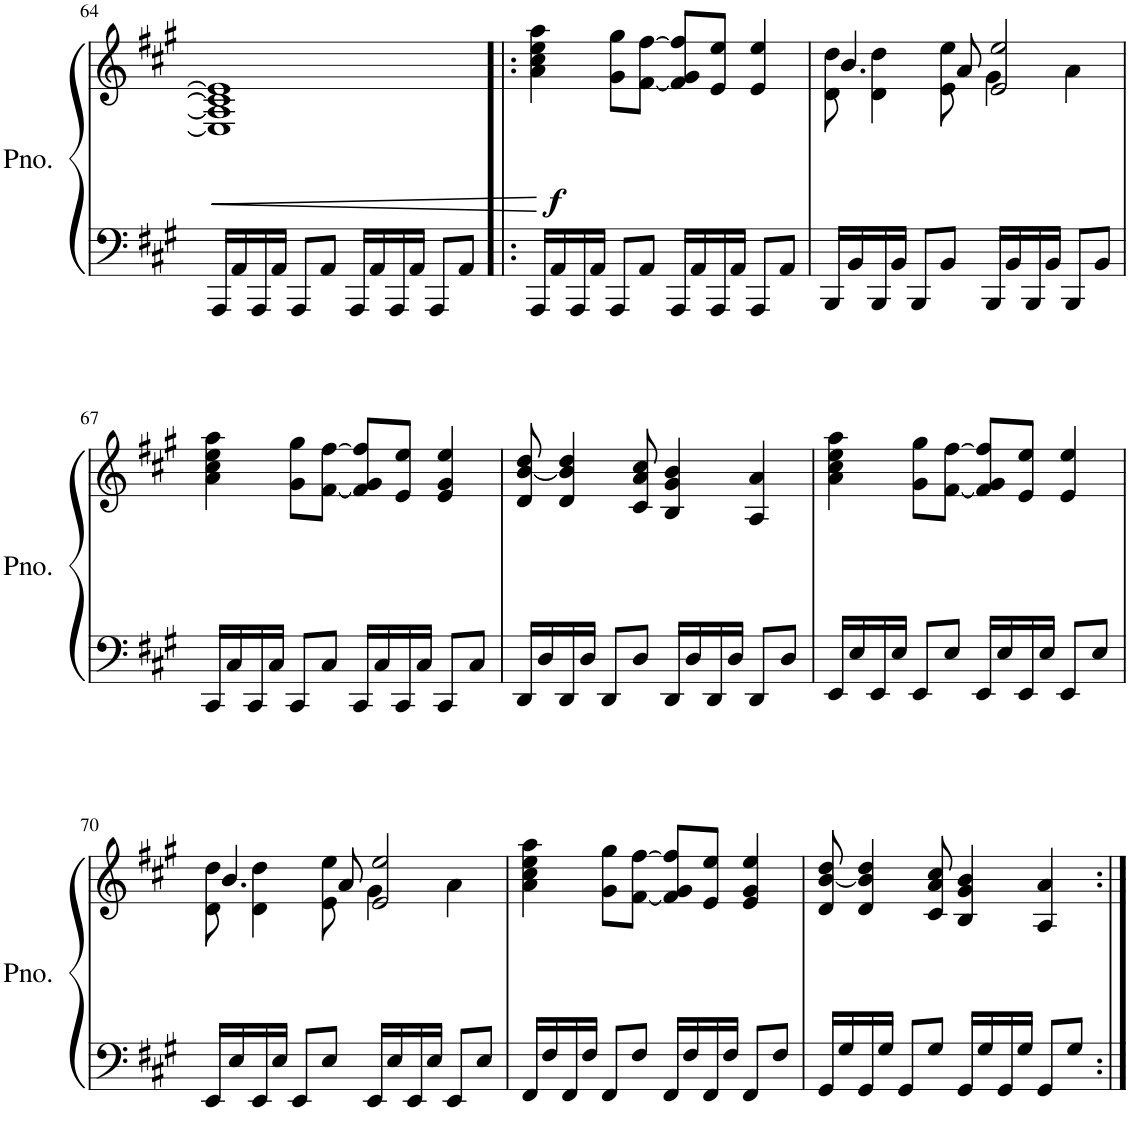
**kern	**kern	**dynam
*part1	*part1	*part1
*staff2	*staff1	*staff1/2
*I"Piano	*	*
*I'Pno.	*	*
!!LO:PB:g=z
*clefF4	*clefG2	*
*k[f#c#g#]	*k[f#c#g#]	*
*M4/4	*M4/4	*
=64	=64	=64
16AAA/LL	1E] 1A] 1c#] 1e]	.
16AA/	.	.
16AAA/	.	.
16AA/JJ	.	.
8AAA/L	.	.
8AA/J	.	.
16AAA/LL	.	.
16AA/	.	.
16AAA/	.	.
16AA/JJ	.	.
8AAA/L	.	.
8AA/J	.	.
=65!|:	=65!|:	=65!|:
!	!	!LO:DY:b
16AAA/LL	4a\ 4cc#\ 4ee\ 4aa\	f
16AA/	.	.
16AAA/	.	.
16AA/JJ	.	.
8AAA/L	8g#\ 8gg#\L	.
8AA/J	[8f#\ [8ff#\J	.
16AAA/LL	8f#/] 8g#/ 8ff#/]L	.
16AA/	.	.
16AAA/	8e/ 8ee/J	.
16AA/JJ	.	.
8AAA/L	4e/ 4ee/	.
8AA/J	.	.
=66	=66	=66
*	*^	*
16BBB/LL	8d\ 8dd\	4.b/	.
16BB/	.	.	.
16BBB/	4d\ 4dd\	.	.
16BB/JJ	.	.	.
8BBB/L	.	.	.
8BB/J	8e\ 8ee\	8a/	.
16BBB/LL	2e/ 2ee/	4g#\	.
16BB/	.	.	.
16BBB/	.	.	.
16BB/JJ	.	.	.
8BBB/L	.	4a\	.
8BB/J	.	.	.
*	*v	*v	*
!!LO:LB:g=z
=67	=67	=67
16CC#/LL	4a\ 4cc#\ 4ee\ 4aa\	.
16C#/	.	.
16CC#/	.	.
16C#/JJ	.	.
8CC#/L	8g#\ 8gg#\L	.
8C#/J	[8f#\ [8ff#\J	.
16CC#/LL	8f#/] 8g#/ 8ff#/]L	.
16C#/	.	.
16CC#/	8e/ 8ee/J	.
16C#/JJ	.	.
8CC#/L	4e/ 4g#/ 4ee/	.
8C#/J	.	.
=68	=68	=68
16DD/LL	8d/ [8b/ 8dd/	.
16D/	.	.
16DD/	4d/ 4b/] 4dd/	.
16D/JJ	.	.
8DD/L	.	.
8D/J	8c#/ 8a/ 8cc#/	.
16DD/LL	4B/ 4g#/ 4b/	.
16D/	.	.
16DD/	.	.
16D/JJ	.	.
8DD/L	4A/ 4a/	.
8D/J	.	.
=69	=69	=69
16EE/LL	4a\ 4cc#\ 4ee\ 4aa\	.
16E/	.	.
16EE/	.	.
16E/JJ	.	.
8EE/L	8g#\ 8gg#\L	.
8E/J	[8f#\ [8ff#\J	.
16EE/LL	8f#/] 8g#/ 8ff#/]L	.
16E/	.	.
16EE/	8e/ 8ee/J	.
16E/JJ	.	.
8EE/L	4e/ 4ee/	.
8E/J	.	.
!!LO:LB:g=z
=70	=70	=70
*	*^	*
16EE/LL	8d\ 8dd\	4.b/	.
16E/	.	.	.
16EE/	4d\ 4dd\	.	.
16E/JJ	.	.	.
8EE/L	.	.	.
8E/J	8e\ 8ee\	8a/	.
16EE/LL	2e/ 2ee/	4g#\	.
16E/	.	.	.
16EE/	.	.	.
16E/JJ	.	.	.
8EE/L	.	4a\	.
8E/J	.	.	.
*	*v	*v	*
=71	=71	=71
16FF#/LL	4a\ 4cc#\ 4ee\ 4aa\	.
16F#/	.	.
16FF#/	.	.
16F#/JJ	.	.
8FF#/L	8g#\ 8gg#\L	.
8F#/J	[8f#\ [8ff#\J	.
16FF#/LL	8f#/] 8g#/ 8ff#/]L	.
16F#/	.	.
16FF#/	8e/ 8ee/J	.
16F#/JJ	.	.
8FF#/L	4e/ 4g#/ 4ee/	.
8F#/J	.	.
=72	=72	=72
16GG#/LL	8d/ [8b/ 8dd/	.
16G#/	.	.
16GG#/	4d/ 4b/] 4dd/	.
16G#/JJ	.	.
8GG#/L	.	.
8G#/J	8c#/ 8a/ 8cc#/	.
16GG#/LL	4B/ 4g#/ 4b/	.
16G#/	.	.
16GG#/	.	.
16G#/JJ	.	.
8GG#/L	4A/ 4a/	.
8G#/J	.	.
=:|!	=:|!	=:|!
*-	*-	*-
